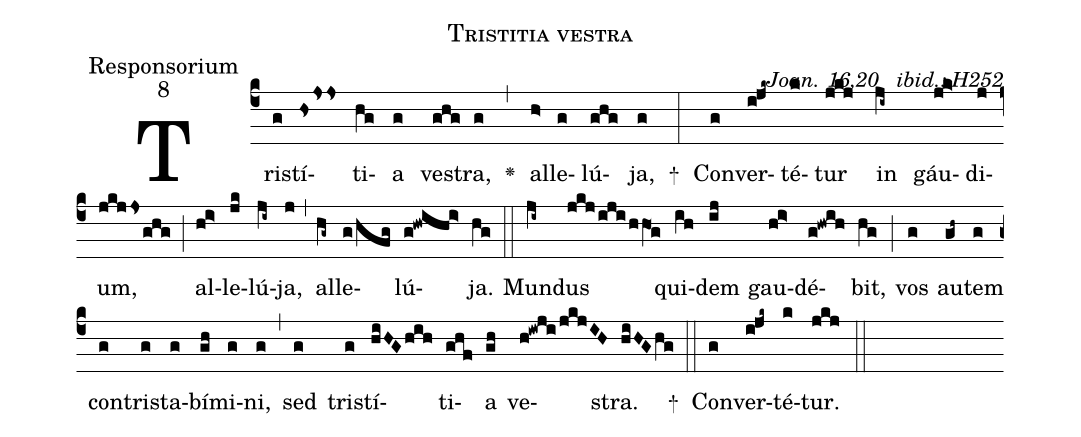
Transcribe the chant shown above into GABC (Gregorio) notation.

name:Tristitia vestra;
office-part:Responsorium;
mode:8;
commentary:ꝶ Joan. 16,20 ꝟ ibid.; H252;
%%
(c4)Tri(g)stí(hsjss)ti(hg)a(g) ve(ghg)stra,(g) <v>\greheightstar</v>(,) al(h>)le(g)lú(ghg)ja,(g)
+(:) Con(g)ver(i!jk~)té(k)tur(jkj) in(ji~) gáu(jk>)di(j)um,(jkjjsghg) (;) al(hi>)le(jk)lú(ji~)ja,(j) (,) al(hg~)le(g/hfg)lú(g!hwihi>)ja.(hg) (::)

Mun(ji~)dus(jkj/iji/hhO1g)  qui(ih)dem(ij) gau(hi>)dé(g!hwih)bit,(hg) (;) vos(g) au(gh~)tem(g) con(g)tri(g)sta(g)bí(gh)mi(g)ni,(g) (,) sed(g) tri(g)stí(hiHGhih)ti(ghf)a(gh) ve(h!iwji/jkjIH)stra.(hiHGhg)

+(::) Con(g)ver(i!jk~)té(k)tur.(jkj) (::)
